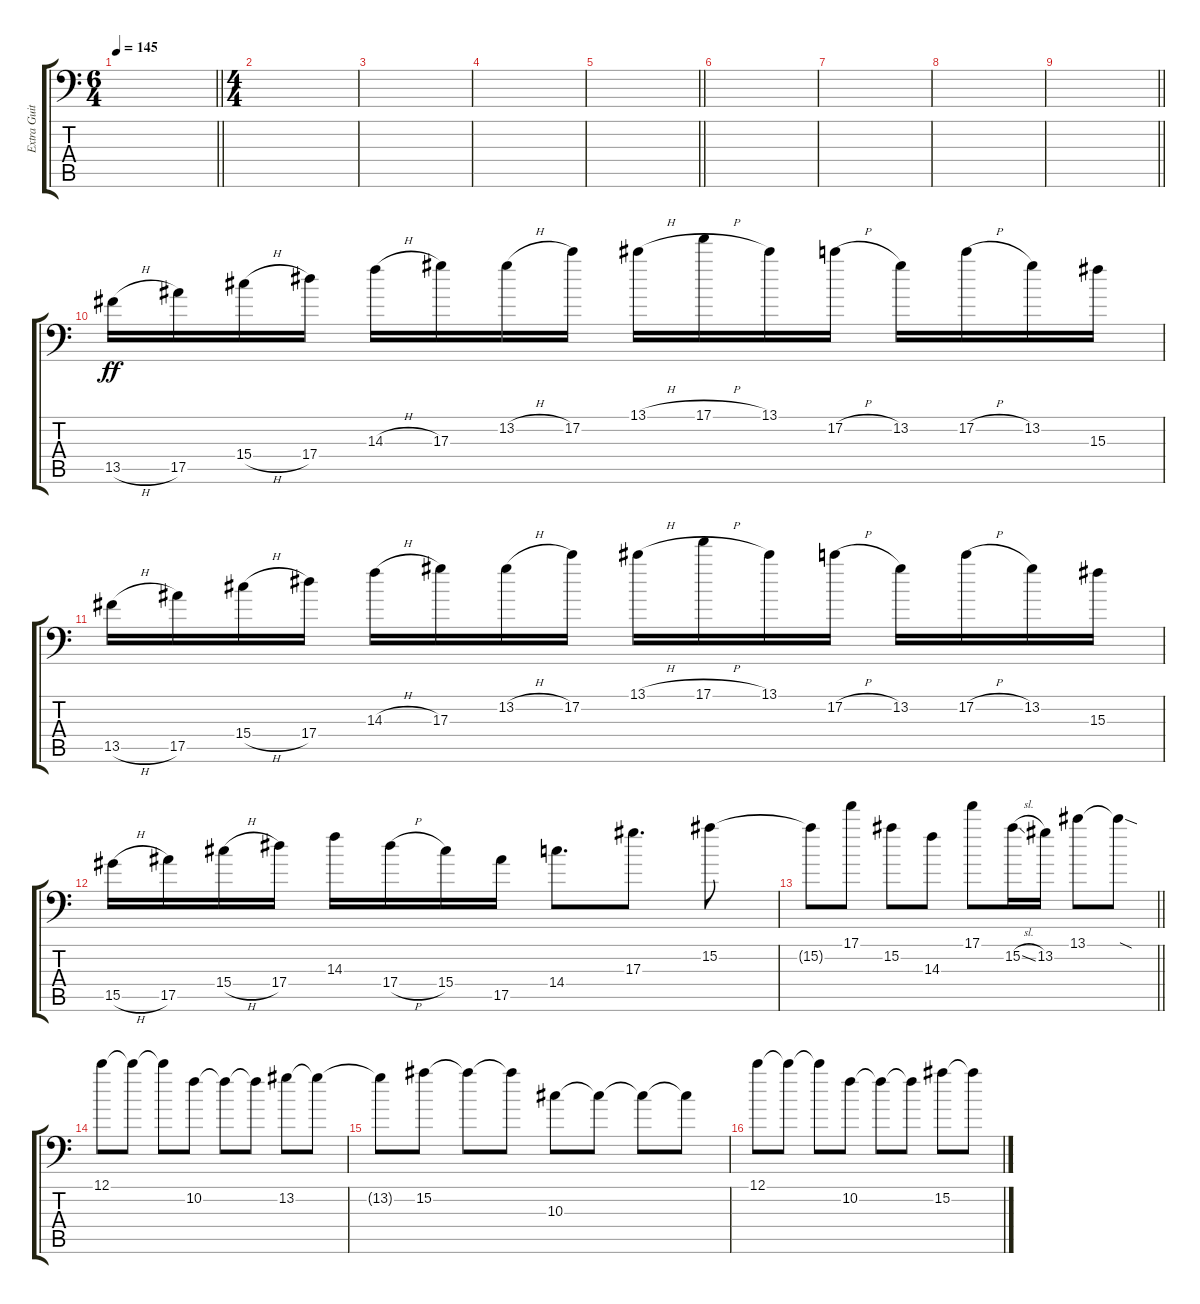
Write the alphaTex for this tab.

\track ("Extra Guitar" "Extra Guit") {instrument overdrivenguitar}
\staff {score tabs}
\tuning (C4 G3 Eb3 Bb2 F2 Bb1) {hide}
\ts (6 4)
\tempo 145
\clef f4
\barLineRight lightlight
\ks c
|
\ts (4 4)
|
|
|
\barLineRight lightlight
|
|
|
|
\barLineRight lightlight
|
13.5{h}.16{dy ff} 17.5.16 15.4{h}.16 17.4.16 14.3{h}.16 17.3.16 13.2{h}.16 17.2.16 13.1{h}.16 17.1{h}.16 13.1.16 17.2{h}.16 13.2.16 17.2{h}.16 13.2.16 15.3.16 |
13.5{h}.16 17.5.16 15.4{h}.16 17.4.16 14.3{h}.16 17.3.16 13.2{h}.16 17.2.16 13.1{h}.16 17.1{h}.16 13.1.16 17.2{h}.16 13.2.16 17.2{h}.16 13.2.16 15.3.16 |
15.5{h}.16 17.5.16 15.4{h}.16 17.4.16 14.3.16 17.4{h}.16 15.4.16 17.5.16 14.4.8{d} 17.3.8{d} 15.2.8 |
\barLineRight lightlight
15.2{t}.8 17.1.8 15.2.8 14.3.8 17.1.8 15.2{sl}.16 13.2.16 13.1.8 13.1{sod t}.8 |
12.1.8 12.1{t}.8 12.1{t}.8 10.2.8 10.2{t}.8 10.2{t}.8 13.2.8 13.2{t}.8 |
13.2{t}.8 15.2.8 15.2{t}.8 15.2{t}.8 10.3.8 10.3{t}.8 10.3{t}.8 10.3{t}.8 |
12.1.8 12.1{t}.8 12.1{t}.8 10.2.8 10.2{t}.8 10.2{t}.8 15.2.8 15.2{t}.8
